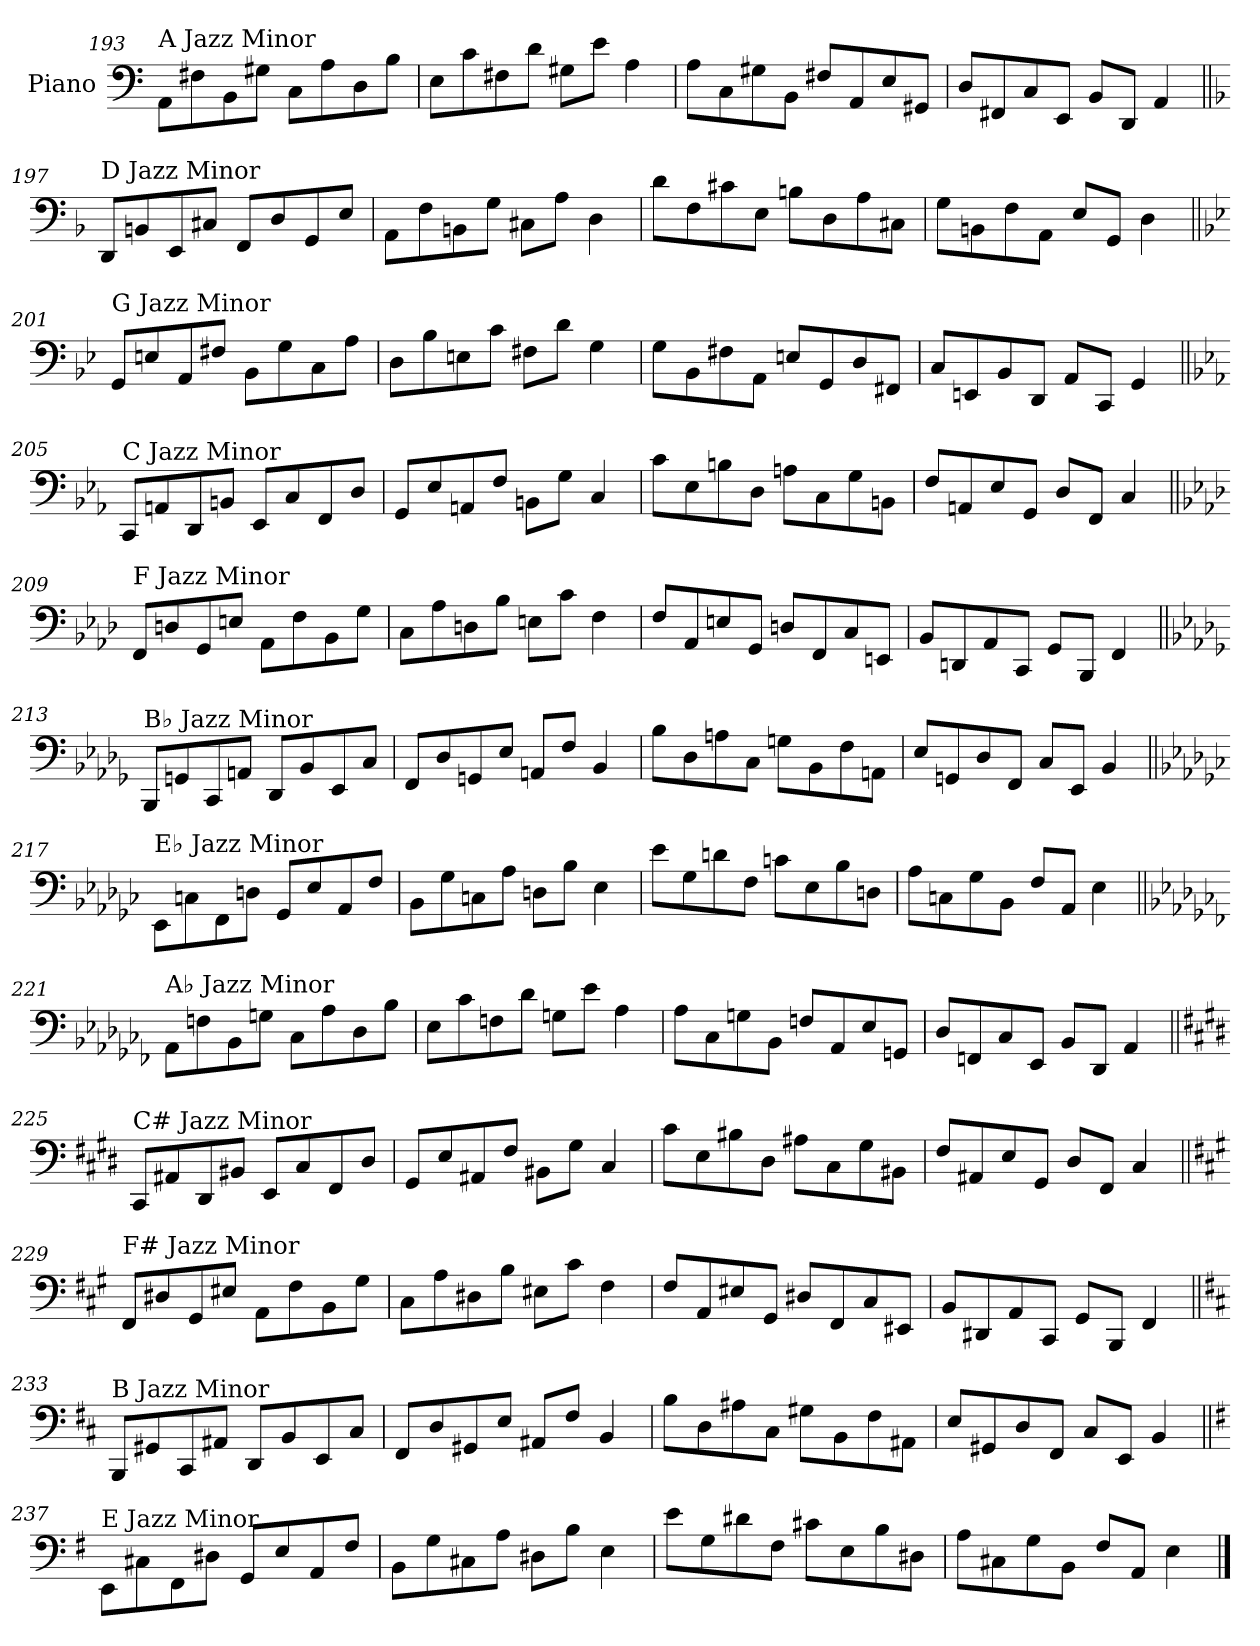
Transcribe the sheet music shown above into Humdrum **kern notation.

**kern
*part1
*staff1
*I"Piano
*I'Pno.
!!LO:PB:g=z
*clefF4
*k[]
=193
!LO:TX:a:t=A Jazz Minor
8AA\L
8F#X\
8BB\
8G#X\J
8C\L
8A\
8D\
8B\J
=194
8E\L
8c\
8F#X\
8d\J
8G#X\L
8e\J
4A\
=195
8A\L
8C\
8G#X\
8BB\J
8F#X/L
8AA/
8E/
8GG#X/J
=196
8D/L
8FF#X/
8C/
8EE/J
8BB/L
8DD/J
4AA/
!!LO:LB:g=z
=197||
*k[b-]
!LO:TX:a:t=D Jazz Minor
8DD/L
8BBn/
8EE/
8C#X/J
8FF/L
8D/
8GG/
8E/J
=198
8AA\L
8F\
8BBn\
8G\J
8C#X\L
8A\J
4D\
=199
8d\L
8F\
8c#X\
8E\J
8Bn\L
8D\
8A\
8C#X\J
=200
8G\L
8BBn\
8F\
8AA\J
8E/L
8GG/J
4D\
!!LO:LB:g=z
=201||
*k[b-e-]
!LO:TX:a:t=G Jazz Minor
8GG/L
8En/
8AA/
8F#X/J
8BB-\L
8G\
8C\
8A\J
=202
8D\L
8B-\
8En\
8c\J
8F#X\L
8d\J
4G\
=203
8G\L
8BB-\
8F#X\
8AA\J
8En/L
8GG/
8D/
8FF#X/J
=204
8C/L
8EEn/
8BB-/
8DD/J
8AA/L
8CC/J
4GG/
!!LO:LB:g=z
=205||
*k[b-e-a-]
!LO:TX:a:t=C Jazz Minor
8CC/L
8AAn/
8DD/
8BBn/J
8EE-/L
8C/
8FF/
8D/J
=206
8GG/L
8E-/
8AAn/
8F/J
8BBn\L
8G\J
4C/
=207
8c\L
8E-\
8Bn\
8D\J
8An\L
8C\
8G\
8BBn\J
=208
8F/L
8AAn/
8E-/
8GG/J
8D/L
8FF/J
4C/
!!LO:LB:g=z
=209||
*k[b-e-a-d-]
!LO:TX:a:t=F Jazz Minor
8FF/L
8Dn/
8GG/
8En/J
8AA-\L
8F\
8BB-\
8G\J
=210
8C\L
8A-\
8Dn\
8B-\J
8En\L
8c\J
4F\
=211
8F/L
8AA-/
8En/
8GG/J
8Dn/L
8FF/
8C/
8EEn/J
=212
8BB-/L
8DDn/
8AA-/
8CC/J
8GG/L
8BBB-/J
4FF/
!!LO:LB:g=z
=213||
*k[b-e-a-d-g-]
!LO:TX:a:t=B♭ Jazz Minor
8BBB-/L
8GGn/
8CC/
8AAn/J
8DD-/L
8BB-/
8EE-/
8C/J
=214
8FF/L
8D-/
8GGn/
8E-/J
8AAn/L
8F/J
4BB-/
=215
8B-\L
8D-\
8An\
8C\J
8Gn\L
8BB-\
8F\
8AAn\J
=216
8E-/L
8GGn/
8D-/
8FF/J
8C/L
8EE-/J
4BB-/
!!LO:PB:g=z
=217||
*k[b-e-a-d-g-c-]
!LO:TX:a:t=E♭ Jazz Minor
8EE-\L
8Cn\
8FF\
8Dn\J
8GG-/L
8E-/
8AA-/
8F/J
=218
8BB-\L
8G-\
8Cn\
8A-\J
8Dn\L
8B-\J
4E-\
=219
8e-\L
8G-\
8dn\
8F\J
8cn\L
8E-\
8B-\
8Dn\J
=220
8A-\L
8Cn\
8G-\
8BB-\J
8F/L
8AA-/J
4E-\
!!LO:LB:g=z
=221||
*k[b-e-a-d-g-c-f-]
!LO:TX:a:t=A♭ Jazz Minor
8AA-\L
8Fn\
8BB-\
8Gn\J
8C-\L
8A-\
8D-\
8B-\J
=222
8E-\L
8c-\
8Fn\
8d-\J
8Gn\L
8e-\J
4A-\
=223
8A-\L
8C-\
8Gn\
8BB-\J
8Fn/L
8AA-/
8E-/
8GGn/J
=224
8D-/L
8FFn/
8C-/
8EE-/J
8BB-/L
8DD-/J
4AA-/
!!LO:LB:g=z
=225||
*k[f#c#g#d#]
!LO:TX:a:t=C# Jazz Minor
8CC#/L
8AA#X/
8DD#/
8BB#X/J
8EE/L
8C#/
8FF#/
8D#/J
=226
8GG#/L
8E/
8AA#X/
8F#/J
8BB#X\L
8G#\J
4C#/
=227
8c#\L
8E\
8B#X\
8D#\J
8A#X\L
8C#\
8G#\
8BB#X\J
=228
8F#/L
8AA#X/
8E/
8GG#/J
8D#/L
8FF#/J
4C#/
!!LO:LB:g=z
=229||
*k[f#c#g#]
!LO:TX:a:t=F# Jazz Minor
8FF#/L
8D#X/
8GG#/
8E#X/J
8AA\L
8F#\
8BB\
8G#\J
=230
8C#\L
8A\
8D#X\
8B\J
8E#X\L
8c#\J
4F#\
=231
8F#/L
8AA/
8E#X/
8GG#/J
8D#X/L
8FF#/
8C#/
8EE#X/J
=232
8BB/L
8DD#X/
8AA/
8CC#/J
8GG#/L
8BBB/J
4FF#/
!!LO:LB:g=z
=233||
*k[f#c#]
!LO:TX:a:t=B Jazz Minor
8BBB/L
8GG#X/
8CC#/
8AA#X/J
8DD/L
8BB/
8EE/
8C#/J
=234
8FF#/L
8D/
8GG#X/
8E/J
8AA#X/L
8F#/J
4BB/
=235
8B\L
8D\
8A#X\
8C#\J
8G#X\L
8BB\
8F#\
8AA#X\J
=236
8E/L
8GG#X/
8D/
8FF#/J
8C#/L
8EE/J
4BB/
!!LO:LB:g=z
=237||
*k[f#]
!LO:TX:a:t=E Jazz Minor
8EE\L
8C#X\
8FF#\
8D#X\J
8GG/L
8E/
8AA/
8F#/J
=238
8BB\L
8G\
8C#X\
8A\J
8D#X\L
8B\J
4E\
=239
8e\L
8G\
8d#X\
8F#\J
8c#X\L
8E\
8B\
8D#X\J
=240
8A\L
8C#X\
8G\
8BB\J
8F#/L
8AA/J
4E\
==
*-
